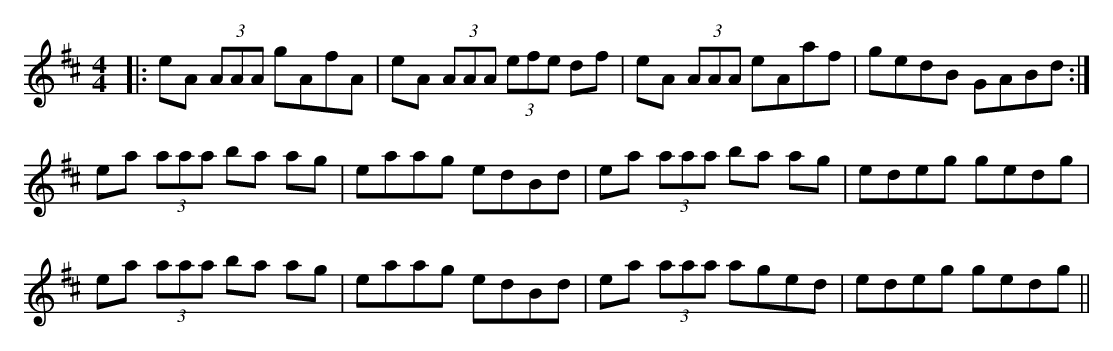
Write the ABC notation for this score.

X:1
M:4/4
K:Amix
|:eA (3AAA gAfA|eA (3AAA (3efe df|eA (3AAA eAaf|gedB GABd:|
ea (3aaa ba ag|eaag edBd|ea (3aaa ba ag|edeg gedg|
ea (3aaa ba ag|eaag edBd|ea (3aaa aged|edeg gedg||
